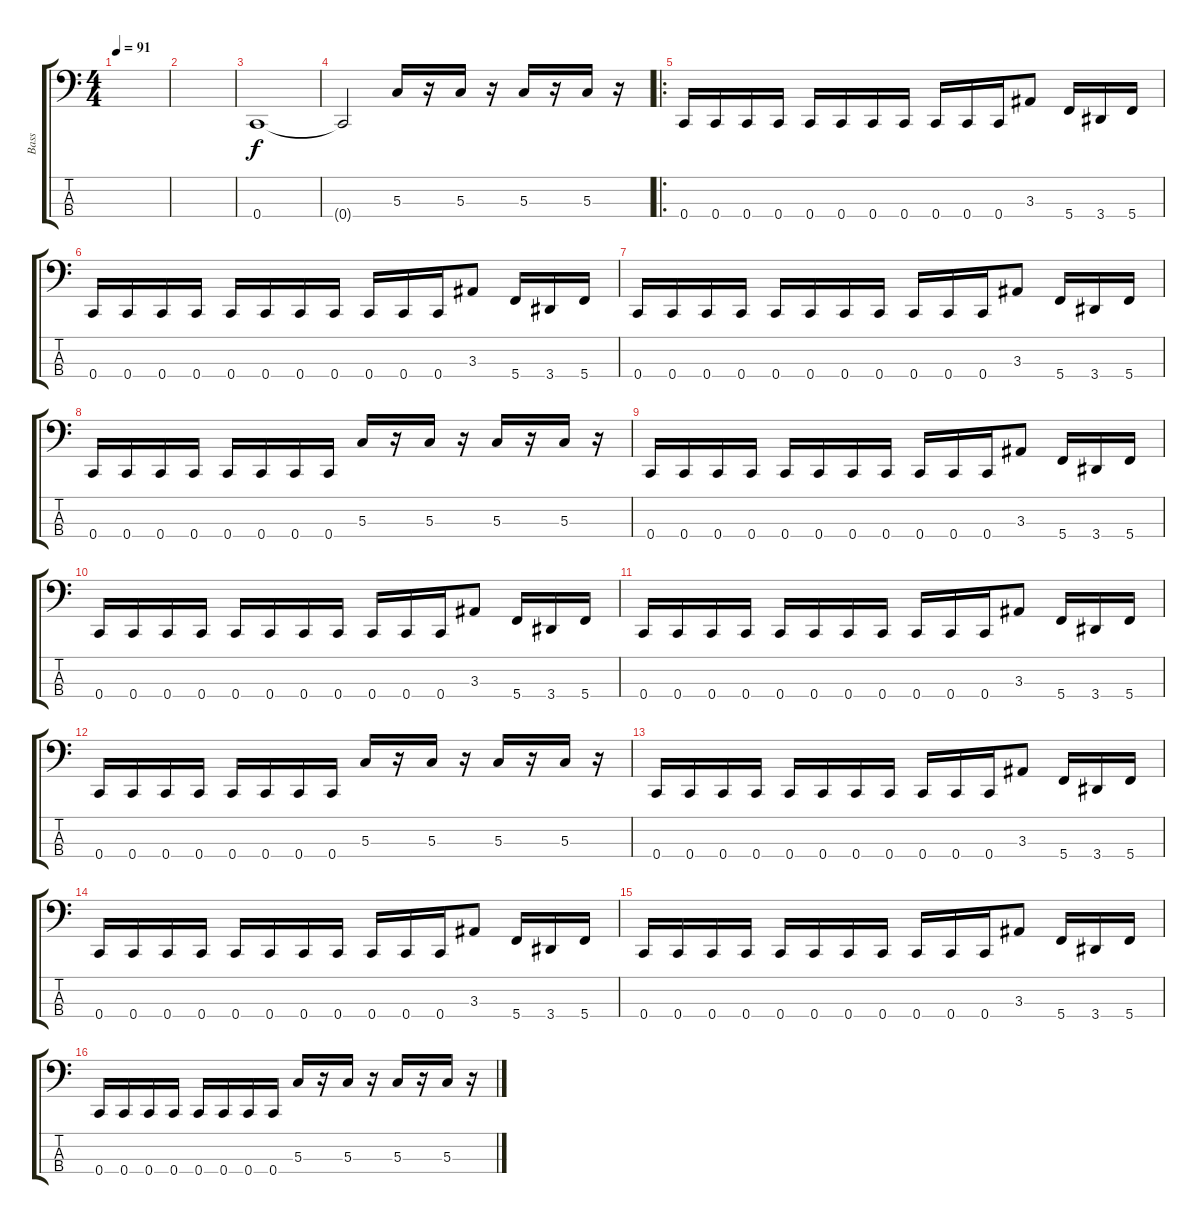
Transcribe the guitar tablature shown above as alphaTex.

\track ("Bass" "Bass") {instrument electricbasspick}
\staff {score tabs}
\tuning (F2 C2 G1 C1) {hide}
\ts (4 4)
\tempo 91
\clef f4
\ks c
|
|
0.4.1 |
0.4{t}.2 5.3.16 r.16 5.3.16 r.16 5.3.16 r.16 5.3.16 r.16 |
\ro
0.4.16 0.4.16 0.4.16 0.4.16 0.4.16 0.4.16 0.4.16 0.4.16 0.4.16 0.4.16 0.4.16 3.3.8 5.4.16 3.4.16 5.4.16 |
0.4.16 0.4.16 0.4.16 0.4.16 0.4.16 0.4.16 0.4.16 0.4.16 0.4.16 0.4.16 0.4.16 3.3.8 5.4.16 3.4.16 5.4.16 |
0.4.16 0.4.16 0.4.16 0.4.16 0.4.16 0.4.16 0.4.16 0.4.16 0.4.16 0.4.16 0.4.16 3.3.8 5.4.16 3.4.16 5.4.16 |
0.4.16 0.4.16 0.4.16 0.4.16 0.4.16 0.4.16 0.4.16 0.4.16 5.3.16 r.16 5.3.16 r.16 5.3.16 r.16 5.3.16 r.16 |
0.4.16 0.4.16 0.4.16 0.4.16 0.4.16 0.4.16 0.4.16 0.4.16 0.4.16 0.4.16 0.4.16 3.3.8 5.4.16 3.4.16 5.4.16 |
0.4.16 0.4.16 0.4.16 0.4.16 0.4.16 0.4.16 0.4.16 0.4.16 0.4.16 0.4.16 0.4.16 3.3.8 5.4.16 3.4.16 5.4.16 |
0.4.16 0.4.16 0.4.16 0.4.16 0.4.16 0.4.16 0.4.16 0.4.16 0.4.16 0.4.16 0.4.16 3.3.8 5.4.16 3.4.16 5.4.16 |
0.4.16 0.4.16 0.4.16 0.4.16 0.4.16 0.4.16 0.4.16 0.4.16 5.3.16 r.16 5.3.16 r.16 5.3.16 r.16 5.3.16 r.16 |
0.4.16 0.4.16 0.4.16 0.4.16 0.4.16 0.4.16 0.4.16 0.4.16 0.4.16 0.4.16 0.4.16 3.3.8 5.4.16 3.4.16 5.4.16 |
0.4.16 0.4.16 0.4.16 0.4.16 0.4.16 0.4.16 0.4.16 0.4.16 0.4.16 0.4.16 0.4.16 3.3.8 5.4.16 3.4.16 5.4.16 |
0.4.16 0.4.16 0.4.16 0.4.16 0.4.16 0.4.16 0.4.16 0.4.16 0.4.16 0.4.16 0.4.16 3.3.8 5.4.16 3.4.16 5.4.16 |
0.4.16 0.4.16 0.4.16 0.4.16 0.4.16 0.4.16 0.4.16 0.4.16 5.3.16 r.16 5.3.16 r.16 5.3.16 r.16 5.3.16 r.16
